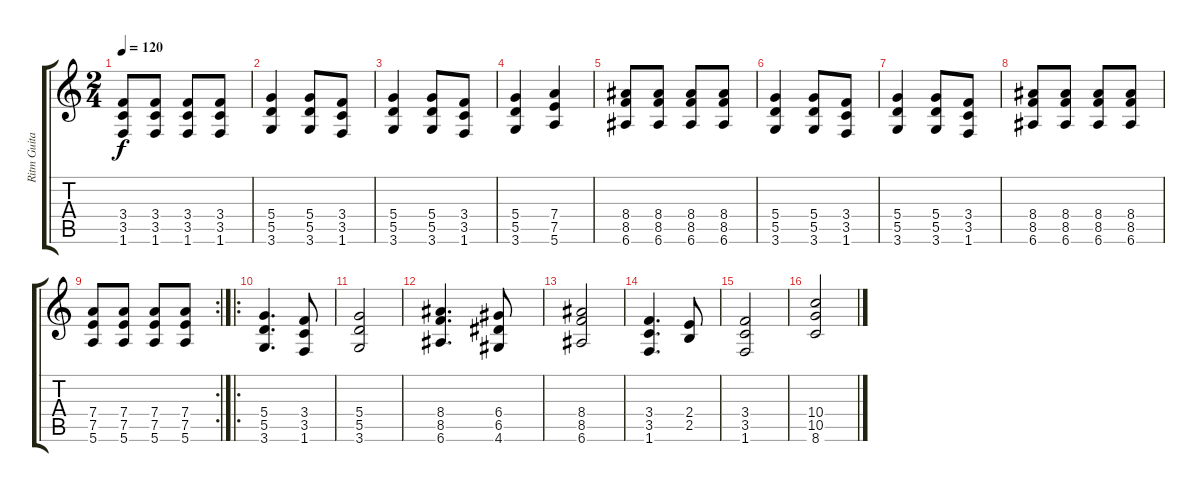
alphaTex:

\track ("Ritm Guitar" "Ritm Guita") {instrument overdrivenguitar}
\staff {score tabs}
\tuning (E4 B3 G3 D3 A2 E2) {hide}
\ts (2 4)
\tempo 120
\clef g2
\ks c
(3.4 3.5 1.6).8{dy f} (3.4 3.5 1.6).8 (3.4 3.5 1.6).8 (3.4 3.5 1.6).8 |
(5.4 5.5 3.6).4 (5.4 5.5 3.6).8 (3.4 3.5 1.6).8 |
(5.4 5.5 3.6).4 (5.4 5.5 3.6).8 (3.4 3.5 1.6).8 |
(5.4 5.5 3.6).4 (7.4 7.5 5.6).4 |
(8.4 8.5 6.6).8 (8.4 8.5 6.6).8 (8.4 8.5 6.6).8 (8.4 8.5 6.6).8 |
(5.4 5.5 3.6).4 (5.4 5.5 3.6).8 (3.4 3.5 1.6).8 |
(5.4 5.5 3.6).4 (5.4 5.5 3.6).8 (3.4 3.5 1.6).8 |
(8.4 8.5 6.6).8 (8.4 8.5 6.6).8 (8.4 8.5 6.6).8 (8.4 8.5 6.6).8 |
\rc 2
(7.4 7.5 5.6).8 (7.4 7.5 5.6).8 (7.4 7.5 5.6).8 (7.4 7.5 5.6).8 |
\ro
(5.4 5.5 3.6).4{d} (3.4 3.5 1.6).8 |
(5.4 5.5 3.6).2 |
(8.4 8.5 6.6).4{d} (6.4 6.5 4.6).8 |
(8.4 8.5 6.6).2 |
(3.4 3.5 1.6).4{d} (2.4 2.5).8 |
(3.4 3.5 1.6).2 |
(10.4 10.5 8.6).2
